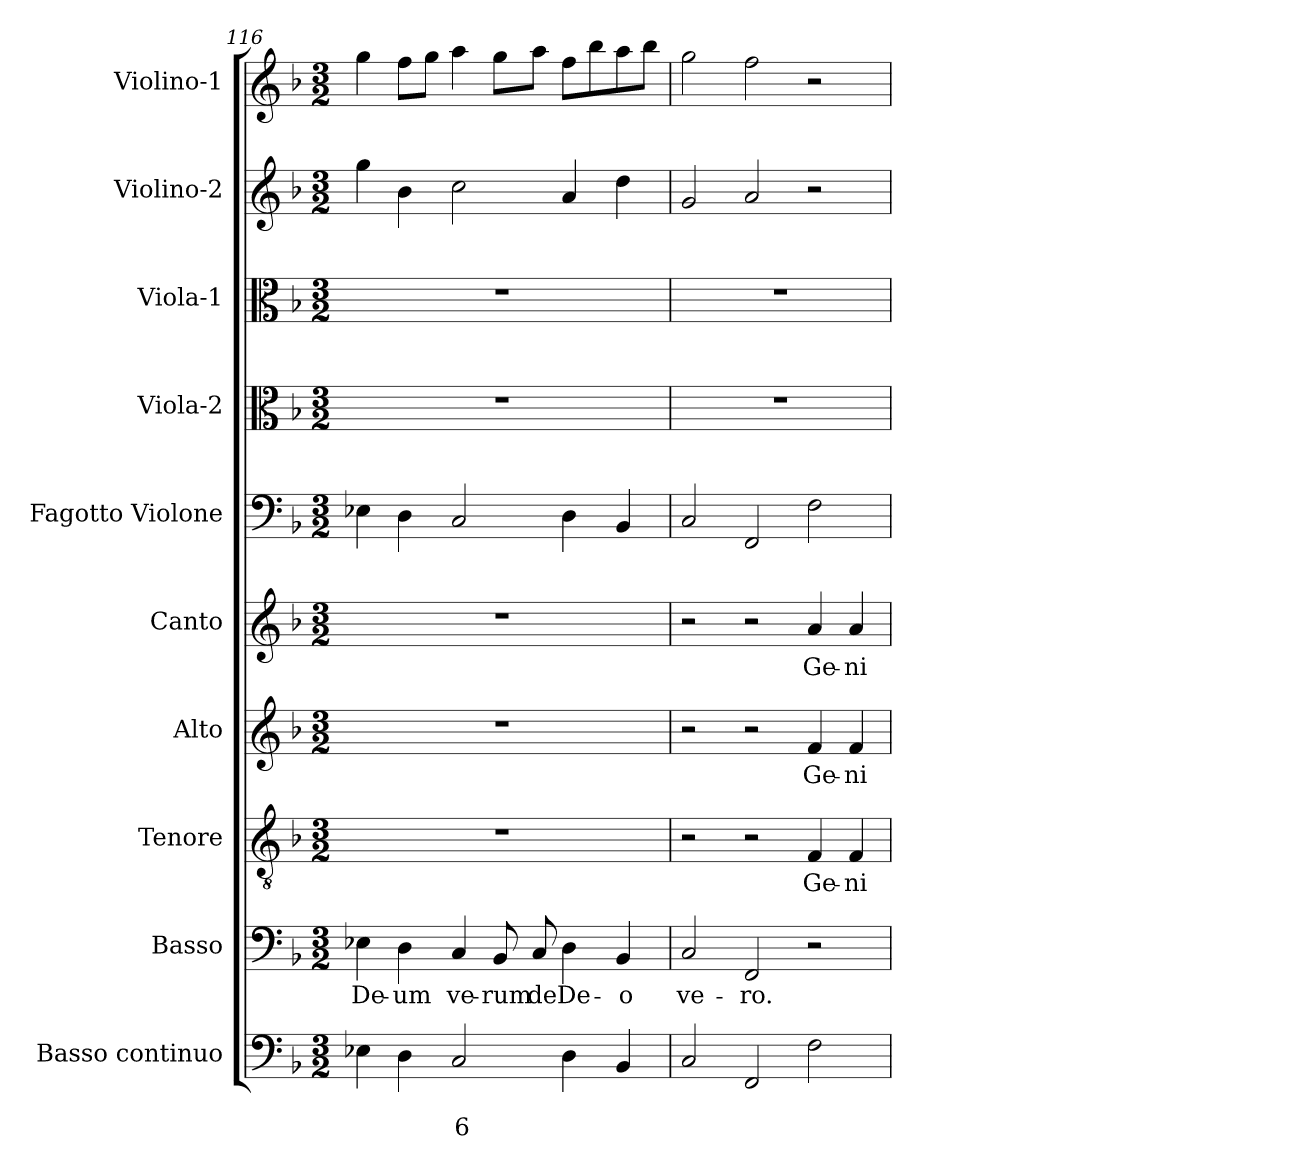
**kern	**text	**text	**kern	**text	**kern	**text	**kern	**text	**kern	**text	**kern	**kern	**kern	**kern	**kern
*part10	*part10	*part10	*part9	*part9	*part8	*part8	*part7	*part7	*part6	*part6	*part5	*part4	*part3	*part2	*part1
*staff10	*staff10	*staff10	*staff9	*staff9	*staff8	*staff8	*staff7	*staff7	*staff6	*staff6	*staff5	*staff4	*staff3	*staff2	*staff1
*I"Basso continuo	*	*	*I"Basso	*	*I"Tenore	*	*I"Alto	*	*I"Canto	*	*I"Fagotto Violone	*I"Viola-2	*I"Viola-1	*I"Violino-2	*I"Violino-1
*clefF4	*	*	*clefF4	*	*clefGv2	*	*clefG2	*	*clefG2	*	*clefF4	*clefC3	*clefC3	*clefG2	*clefG2
*k[b-]	*	*	*k[b-]	*	*k[b-]	*	*k[b-]	*	*k[b-]	*	*k[b-]	*k[b-]	*k[b-]	*k[b-]	*k[b-]
*F:	*	*	*F:	*	*F:	*	*F:	*	*F:	*	*F:	*F:	*F:	*F:	*F:
*M3/2	*	*	*M3/2	*	*M3/2	*	*M3/2	*	*M3/2	*	*M3/2	*M3/2	*M3/2	*M3/2	*M3/2
=116	=116	=116	=116	=116	=116	=116	=116	=116	=116	=116	=116	=116	=116	=116	=116
!	!	!	!	!LO:LY:b	!	!	!	!	!	!	!	!	!	!	!
4E-X\	.	.	4E-X\	De-	1.r	.	1.r	.	1.r	.	4E-X\	1.r	1.r	4gg\	4gg\
!	!	!	!	!LO:LY:b	!	!	!	!	!	!	!	!	!	!	!
4D\	.	.	4D\	-um	.	.	.	.	.	.	4D\	.	.	4b-\	8ff\L
.	.	.	.	.	.	.	.	.	.	.	.	.	.	.	8gg\J
!	!	!LO:LY:b	!	!	!	!	!	!	!	!	!	!	!	!	!
!	!	!	!	!LO:LY:b	!	!	!	!	!	!	!	!	!	!	!
2C/	.	6	4C/	ve-	.	.	.	.	.	.	2C/	.	.	2cc\	4aa\
!	!	!	!	!LO:LY:b	!	!	!	!	!	!	!	!	!	!	!
.	.	.	8BB-/	-rum	.	.	.	.	.	.	.	.	.	.	8gg\L
!	!	!	!	!LO:LY:b	!	!	!	!	!	!	!	!	!	!	!
.	.	.	8C/	de	.	.	.	.	.	.	.	.	.	.	8aa\J
!	!	!	!	!LO:LY:b	!	!	!	!	!	!	!	!	!	!	!
4D\	.	.	4D\	De-	.	.	.	.	.	.	4D\	.	.	4a/	8ff\L
.	.	.	.	.	.	.	.	.	.	.	.	.	.	.	8bb-\
!	!	!	!	!LO:LY:b	!	!	!	!	!	!	!	!	!	!	!
4BB-/	.	.	4BB-/	-o	.	.	.	.	.	.	4BB-/	.	.	4dd\	8aa\
.	.	.	.	.	.	.	.	.	.	.	.	.	.	.	8bb-\J
=117	=117	=117	=117	=117	=117	=117	=117	=117	=117	=117	=117	=117	=117	=117	=117
!	!	!	!	!LO:LY:b	!	!	!	!	!	!	!	!	!	!	!
2C/	.	.	2C/	ve-	2r	.	2r	.	2r	.	2C/	1.r	1.r	2g/	2gg\
!	!	!	!	!LO:LY:b	!	!	!	!	!	!	!	!	!	!	!
2FF/	.	.	2FF/	-ro.	2r	.	2r	.	2r	.	2FF/	.	.	2a/	2ff\
!	!	!	!	!	!	!LO:LY:b	!	!	!	!	!	!	!	!	!
!	!	!	!	!	!	!	!	!LO:LY:b	!	!	!	!	!	!	!
!	!	!	!	!	!	!	!	!	!	!LO:LY:b	!	!	!	!	!
2F\	.	.	2r	.	4F/	Ge-	4f/	Ge-	4a/	Ge-	2F\	.	.	2r	2r
!	!	!	!	!	!	!LO:LY:b	!	!	!	!	!	!	!	!	!
!	!	!	!	!	!	!	!	!LO:LY:b	!	!	!	!	!	!	!
!	!	!	!	!	!	!	!	!	!	!LO:LY:b	!	!	!	!	!
.	.	.	.	.	4F/	-ni-	4f/	-ni-	4a/	-ni-	.	.	.	.	.
=	=	=	=	=	=	=	=	=	=	=	=	=	=	=	=
*-	*-	*-	*-	*-	*-	*-	*-	*-	*-	*-	*-	*-	*-	*-	*-
